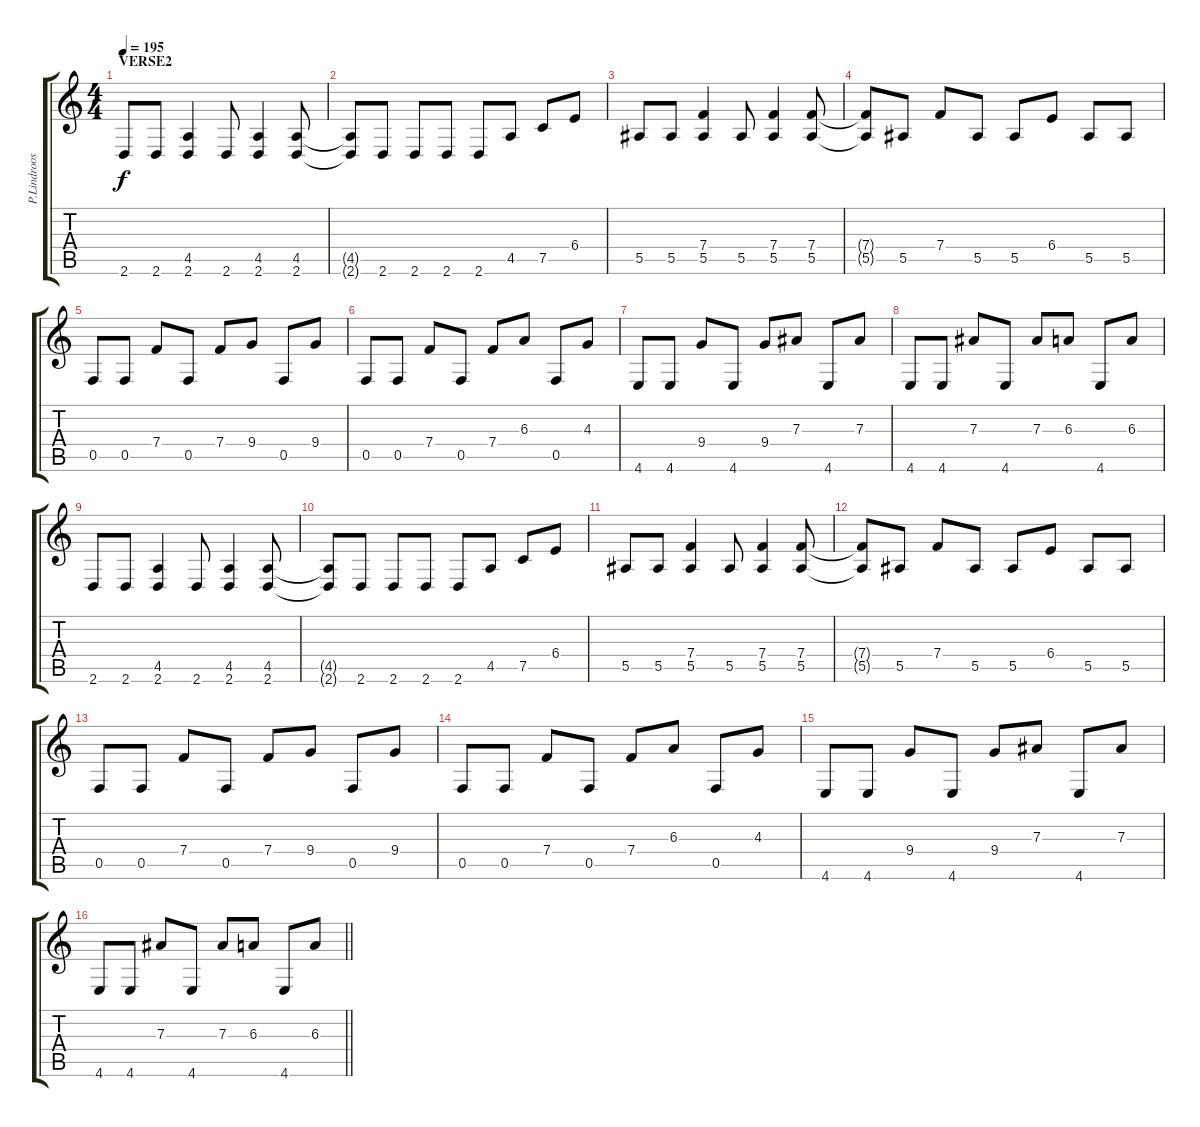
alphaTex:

\track ("P.Lindroos" "P.Lindroos") {instrument distortionguitar}
\staff {score tabs}
\tuning (C4 G3 Eb3 Bb2 F2 C2) {hide}
\ts (4 4)
\section ("" "VERSE2")
\tempo 195
\clef g2
\ks c
2.6.8{dy f} 2.6.8 (4.5 2.6).4 2.6.8 (4.5 2.6).4 (4.5 2.6).8 |
(4.5{t} 2.6{t}).8 2.6.8 2.6.8 2.6.8 2.6.8 4.5.8 7.5.8 6.4.8 |
5.5.8 5.5.8 (7.4 5.5).4 5.5.8 (7.4 5.5).4 (7.4 5.5).8 |
(7.4{t} 5.5{t}).8 5.5.8 7.4.8 5.5.8 5.5.8 6.4.8 5.5.8 5.5.8 |
0.5.8 0.5.8 7.4.8 0.5.8 7.4.8 9.4.8 0.5.8 9.4.8 |
0.5.8 0.5.8 7.4.8 0.5.8 7.4.8 6.3.8 0.5.8 4.3.8 |
4.6.8 4.6.8 9.4.8 4.6.8 9.4.8 7.3.8 4.6.8 7.3.8 |
4.6.8 4.6.8 7.3.8 4.6.8 7.3.8 6.3.8 4.6.8 6.3.8 |
2.6.8 2.6.8 (4.5 2.6).4 2.6.8 (4.5 2.6).4 (4.5 2.6).8 |
(4.5{t} 2.6{t}).8 2.6.8 2.6.8 2.6.8 2.6.8 4.5.8 7.5.8 6.4.8 |
5.5.8 5.5.8 (7.4 5.5).4 5.5.8 (7.4 5.5).4 (7.4 5.5).8 |
(7.4{t} 5.5{t}).8 5.5.8 7.4.8 5.5.8 5.5.8 6.4.8 5.5.8 5.5.8 |
0.5.8 0.5.8 7.4.8 0.5.8 7.4.8 9.4.8 0.5.8 9.4.8 |
0.5.8 0.5.8 7.4.8 0.5.8 7.4.8 6.3.8 0.5.8 4.3.8 |
4.6.8 4.6.8 9.4.8 4.6.8 9.4.8 7.3.8 4.6.8 7.3.8 |
\barLineRight lightlight
4.6.8 4.6.8 7.3.8 4.6.8 7.3.8 6.3.8 4.6.8 6.3.8
